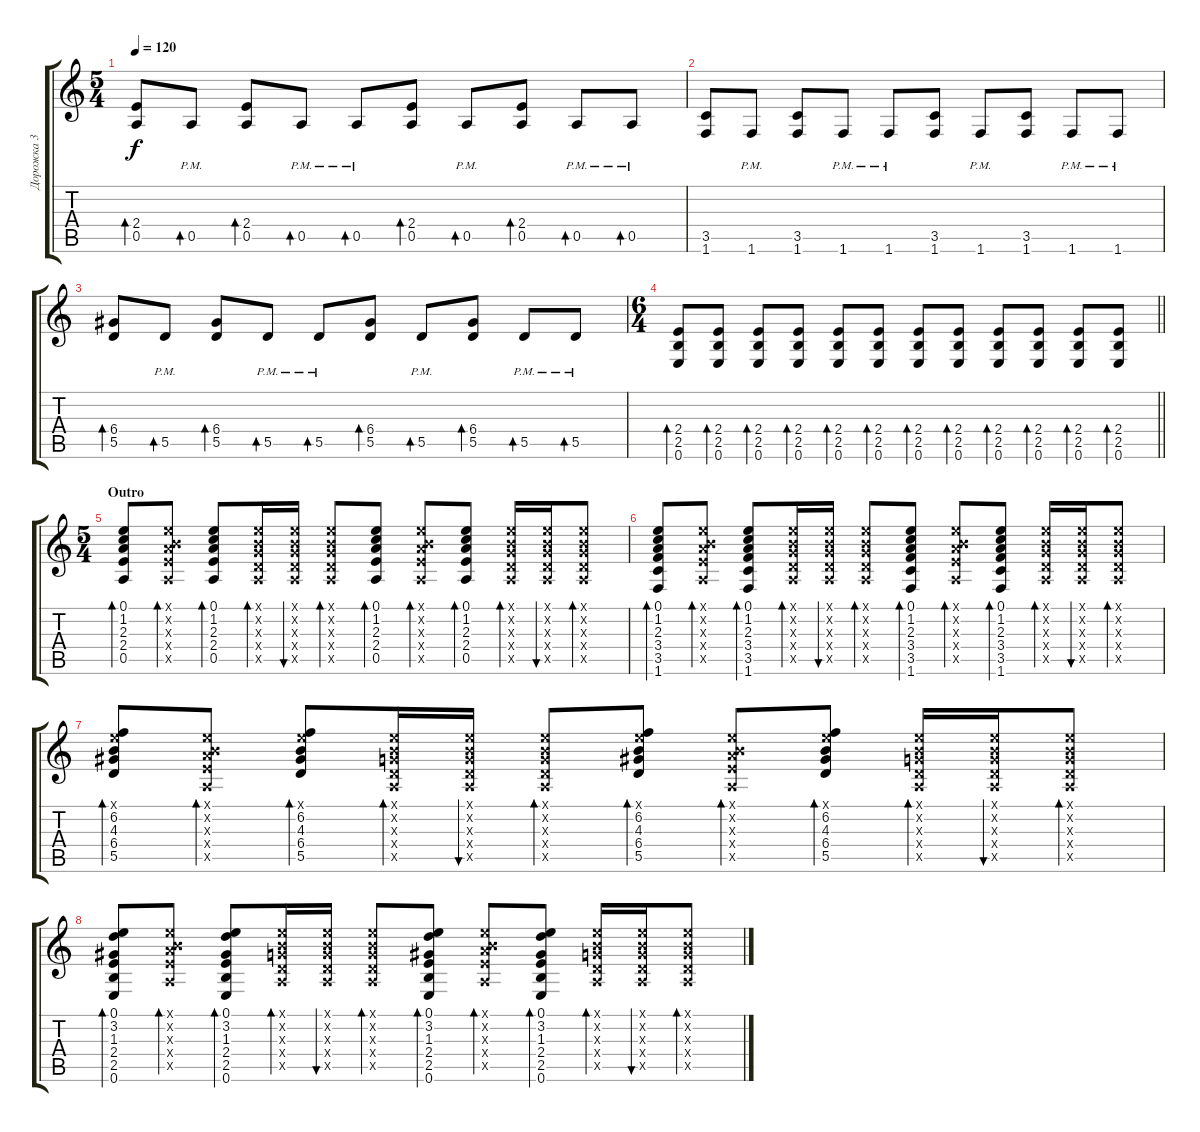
\track ("Дорожка 3" "Дорожка 3") {instrument acousticguitarsteel}
\staff {score tabs}
\tuning (E4 B3 G3 D3 A2 E2) {hide}
\ts (5 4)
\tempo 120
\clef g2
\ks c
(2.4 0.5).8{bd 60 dy f} 0.5{pm}.8{bd 60} (2.4 0.5).8{bd 60} 0.5{pm}.8{bd 60} 0.5{pm}.8{bd 60} (2.4 0.5).8{bd 60} 0.5{pm}.8{bd 60} (2.4 0.5).8{bd 60} 0.5{pm}.8{bd 60} 0.5{pm}.8{bd 60} |
(3.5 1.6).8 1.6{pm}.8 (3.5 1.6).8 1.6{pm}.8 1.6{pm}.8 (3.5 1.6).8 1.6{pm}.8 (3.5 1.6).8 1.6{pm}.8 1.6{pm}.8 |
(6.4 5.5).8{bd 60} 5.5{pm}.8{bd 60} (6.4 5.5).8{bd 60} 5.5{pm}.8{bd 60} 5.5{pm}.8{bd 60} (6.4 5.5).8{bd 60} 5.5{pm}.8{bd 60} (6.4 5.5).8{bd 60} 5.5{pm}.8{bd 60} 5.5{pm}.8{bd 60} |
\ts (6 4)
\barLineRight lightlight
(2.4 2.5 0.6).8{bd 60} (2.4 2.5 0.6).8{bd 60} (2.4 2.5 0.6).8{bd 60} (2.4 2.5 0.6).8{bd 60} (2.4 2.5 0.6).8{bd 60} (2.4 2.5 0.6).8{bd 60} (2.4 2.5 0.6).8{bd 60} (2.4 2.5 0.6).8{bd 60} (2.4 2.5 0.6).8{bd 60} (2.4 2.5 0.6).8{bd 60} (2.4 2.5 0.6).8{bd 60} (2.4 2.5 0.6).8{bd 60} |
\ts (5 4)
\section ("" "Outro")
(0.1 1.2 2.3 2.4 0.5).8{bd 60} (0.1{x} 0.2{x} 2.3{x} 2.4{x} 0.5{x}).8{bd 60} (0.1 1.2 2.3 2.4 0.5).8{bd 60} (0.1{x} 0.2{x} 0.3{x} 0.4{x} 0.5{x}).16{bd 60} (0.1{x} 0.2{x} 0.3{x} 0.4{x} 0.5{x}).16{bu 60} (0.1{x} 0.2{x} 0.3{x} 0.4{x} 0.5{x}).8{bd 60} (0.1 1.2 2.3 2.4 0.5).8{bd 60} (0.1{x} 0.2{x} 2.3{x} 2.4{x} 0.5{x}).8{bd 60} (0.1 1.2 2.3 2.4 0.5).8{bd 60} (0.1{x} 0.2{x} 0.3{x} 0.4{x} 0.5{x}).16{bd 60} (0.1{x} 0.2{x} 0.3{x} 0.4{x} 0.5{x}).16{bu 60} (0.1{x} 0.2{x} 0.3{x} 0.4{x} 0.5{x}).8{bd 60} |
(0.1 1.2 2.3 3.4 3.5 1.6).8{bd 60} (0.1{x} 0.2{x} 2.3{x} 2.4{x} 0.5{x}).8{bd 60} (0.1 1.2 2.3 3.4 3.5 1.6).8{bd 60} (0.1{x} 0.2{x} 0.3{x} 0.4{x} 0.5{x}).16{bd 60} (0.1{x} 0.2{x} 0.3{x} 0.4{x} 0.5{x}).16{bu 60} (0.1{x} 0.2{x} 0.3{x} 0.4{x} 0.5{x}).8{bd 60} (0.1 1.2 2.3 3.4 3.5 1.6).8{bd 60} (0.1{x} 0.2{x} 2.3{x} 2.4{x} 0.5{x}).8{bd 60} (0.1 1.2 2.3 3.4 3.5 1.6).8{bd 60} (0.1{x} 0.2{x} 0.3{x} 0.4{x} 0.5{x}).16{bd 60} (0.1{x} 0.2{x} 0.3{x} 0.4{x} 0.5{x}).16{bu 60} (0.1{x} 0.2{x} 0.3{x} 0.4{x} 0.5{x}).8{bd 60} |
(0.1{x} 6.2 4.3 6.4 5.5).8{bd 60} (0.1{x} 0.2{x} 2.3{x} 2.4{x} 0.5{x}).8{bd 60} (0.1{x} 6.2 4.3 6.4 5.5).8{bd 60} (0.1{x} 0.2{x} 0.3{x} 0.4{x} 0.5{x}).16{bd 60} (0.1{x} 0.2{x} 0.3{x} 0.4{x} 0.5{x}).16{bu 60} (0.1{x} 0.2{x} 0.3{x} 0.4{x} 0.5{x}).8{bd 60} (0.1{x} 6.2 4.3 6.4 5.5).8{bd 60} (0.1{x} 0.2{x} 2.3{x} 2.4{x} 0.5{x}).8{bd 60} (0.1{x} 6.2 4.3 6.4 5.5).8{bd 60} (0.1{x} 0.2{x} 0.3{x} 0.4{x} 0.5{x}).16{bd 60} (0.1{x} 0.2{x} 0.3{x} 0.4{x} 0.5{x}).16{bu 60} (0.1{x} 0.2{x} 0.3{x} 0.4{x} 0.5{x}).8{bd 60} |
(0.1 3.2 1.3 2.4 2.5 0.6).8{bd 60} (0.1{x} 0.2{x} 2.3{x} 2.4{x} 0.5{x}).8{bd 60} (0.1 3.2 1.3 2.4 2.5 0.6).8{bd 60} (0.1{x} 0.2{x} 0.3{x} 0.4{x} 0.5{x}).16{bd 60} (0.1{x} 0.2{x} 0.3{x} 0.4{x} 0.5{x}).16{bu 60} (0.1{x} 0.2{x} 0.3{x} 0.4{x} 0.5{x}).8{bd 60} (0.1 3.2 1.3 2.4 2.5 0.6).8{bd 60} (0.1{x} 0.2{x} 2.3{x} 2.4{x} 0.5{x}).8{bd 60} (0.1 3.2 1.3 2.4 2.5 0.6).8{bd 60} (0.1{x} 0.2{x} 0.3{x} 0.4{x} 0.5{x}).16{bd 60} (0.1{x} 0.2{x} 0.3{x} 0.4{x} 0.5{x}).16{bu 60} (0.1{x} 0.2{x} 0.3{x} 0.4{x} 0.5{x}).8{bd 60}
